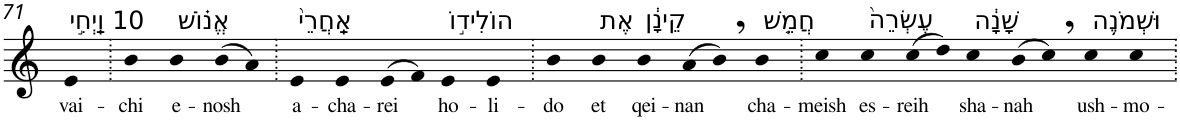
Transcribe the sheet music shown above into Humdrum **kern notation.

**kern	**text
*part1	*part1
*staff1	*staff1
*I"Piano	*
*I'Pno	*
!!LO:PB:g=z
*clefG2	*
*k[]	*
=71	=71
!LO:TX:a:t=10 וַֽיְחִ֣י	!
!	!LO:LY:b
4e	vai-
=72.	=72.
!	!LO:LY:b
4b	-chi
!LO:TX:a:t=אֱנ֗וֹשׁ	!
!	!LO:LY:b
4b	e-
!	!LO:LY:b
(>8b	-nosh
8a)	.
=73.	=73.
!LO:TX:a:t=אַֽחֲרֵי֙	!
!	!LO:LY:b
4e	a-
!	!LO:LY:b
4e	-cha-
!	!LO:LY:b
(>8e	-rei
8f)	.
!LO:TX:a:t=הוֹלִיד֣וֹ	!
!	!LO:LY:b
4e	ho-
!	!LO:LY:b
4e	-li-
=74.	=74.
!	!LO:LY:b
4b	-do
!LO:TX:a:t=אֶת	!
!	!LO:LY:b
4b	et
!LO:TX:a:t=קֵינָ֔ן	!
!	!LO:LY:b
4b	qei-
!	!LO:LY:b
(>8a	-nan
8b,)	.
!LO:TX:a:t=חֲמֵ֤שׁ	!
!	!LO:LY:b
4b	cha-
=75.	=75.
!	!LO:LY:b
4cc	-meish
!LO:TX:a:t=עֶשְׂרֵה֙	!
!	!LO:LY:b
4cc	es-
!	!LO:LY:b
(>8cc	-reih
8dd)	.
!LO:TX:a:t=שָׁנָ֔ה	!
!	!LO:LY:b
4cc	sha-
!	!LO:LY:b
(>8b	-nah
8cc,)	.
!LO:TX:a:t=וּשְׁמֹנֶ֥ה	!
!	!LO:LY:b
4cc	ush-
!	!LO:LY:b
4cc	-mo-
=.	=.
*-	*-
